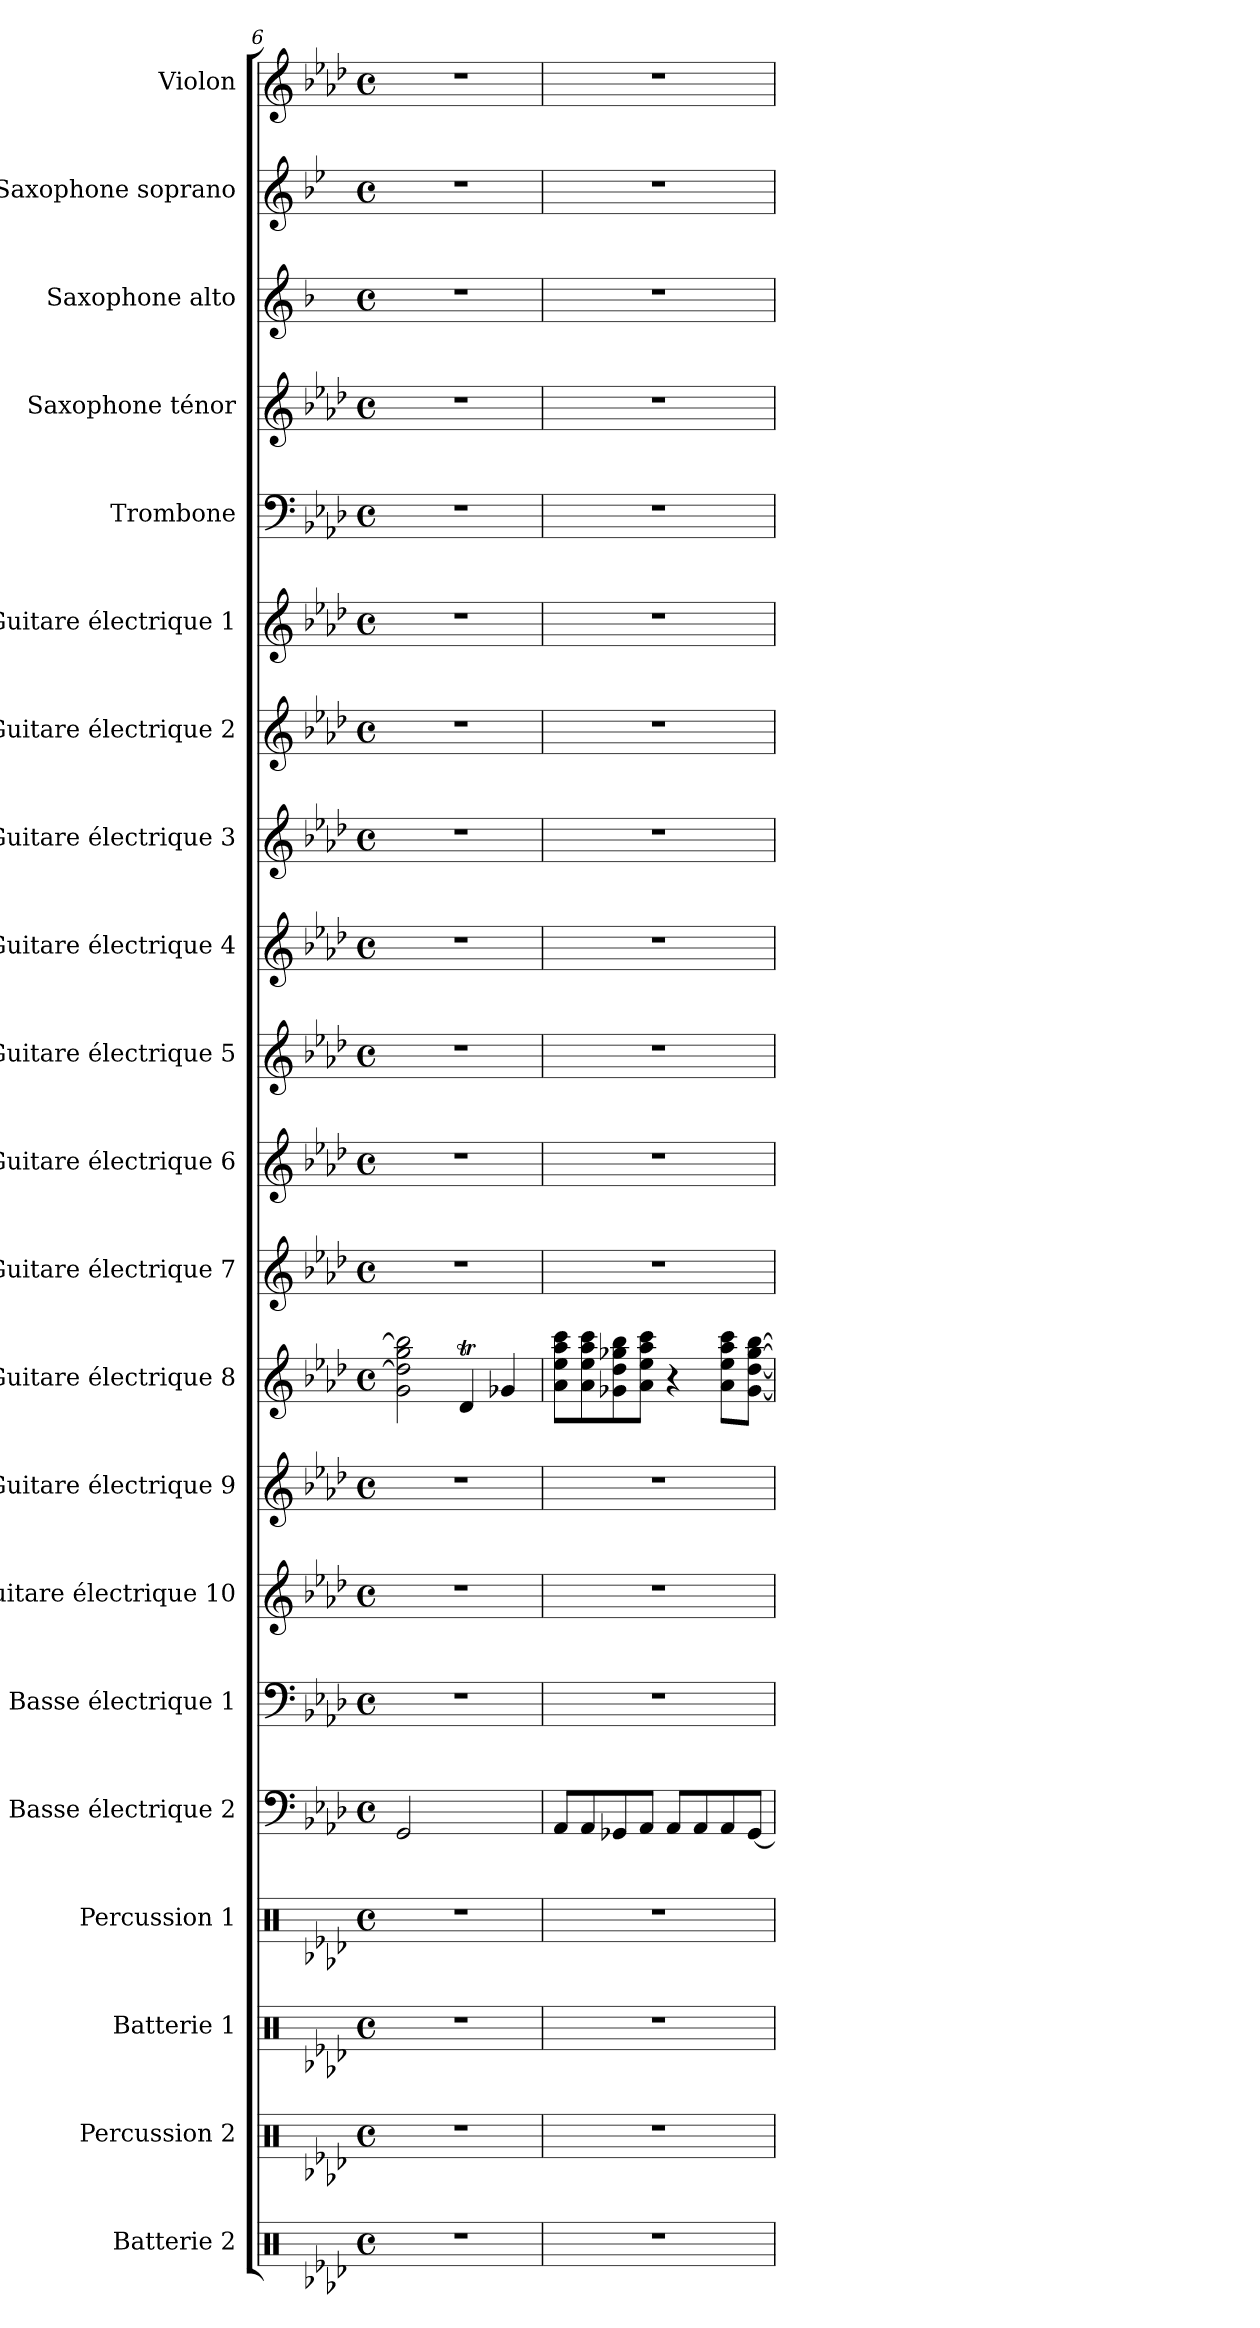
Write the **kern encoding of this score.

**kern	**kern	**kern	**kern	**kern	**kern	**kern	**kern	**kern	**kern	**kern	**kern	**kern	**kern	**kern	**kern	**kern	**kern	**kern	**kern	**kern
*part21	*part20	*part19	*part18	*part17	*part16	*part15	*part14	*part13	*part12	*part11	*part10	*part9	*part8	*part7	*part6	*part5	*part4	*part3	*part2	*part1
*staff21	*staff20	*staff19	*staff18	*staff17	*staff16	*staff15	*staff14	*staff13	*staff12	*staff11	*staff10	*staff9	*staff8	*staff7	*staff6	*staff5	*staff4	*staff3	*staff2	*staff1
*I"Batterie 2	*I"Percussion 2	*I"Batterie 1	*I"Percussion 1	*I"Basse électrique 2	*I"Basse électrique 1	*I"Guitare électrique 10	*I"Guitare électrique 9	*I"Guitare électrique 8	*I"Guitare électrique 7	*I"Guitare électrique 6	*I"Guitare électrique 5	*I"Guitare électrique 4	*I"Guitare électrique 3	*I"Guitare électrique 2	*I"Guitare électrique 1	*I"Trombone	*I"Saxophone ténor	*I"Saxophone alto	*I"Saxophone soprano	*I"Violon
*I'Batt. 2	*I'Perc. 2	*I'Batt. 1	*I'Perc. 1	*I'B.ƒ. 2	*I'B.ƒ. 1	*I'Gtr.ƒ. 10	*I'Gtr.ƒ. 9	*I'Gtr.ƒ. 8	*I'Gtr.ƒ. 7	*I'Gtr.ƒ. 6	*I'Gtr.ƒ. 5	*I'Gtr.ƒ. 4	*I'Gtr.ƒ. 3	*I'Gtr.ƒ. 2	*I'Gtr.ƒ. 1	*I'Tbn.	*I'Sx. T.	*I'Sx. A.	*I'Sx. S.	*I'Vln.
*clefX	*clefX	*clefX	*clefX	*clefF4	*clefF4	*clefG2	*clefG2	*clefG2	*clefG2	*clefG2	*clefG2	*clefG2	*clefG2	*clefG2	*clefG2	*clefF4	*clefG2	*clefG2	*clefG2	*clefG2
*	*	*	*	*ITrd7c12	*ITrd7c12	*ITrd7c12	*ITrd7c12	*ITrd7c12	*ITrd7c12	*ITrd7c12	*ITrd7c12	*ITrd7c12	*ITrd7c12	*ITrd7c12	*ITrd7c12	*	*ITrd8c14	*ITrd5c9	*ITrd1c2	*
*k[b-e-a-d-]	*k[b-e-a-d-]	*k[b-e-a-d-]	*k[b-e-a-d-]	*k[b-e-a-d-]	*k[b-e-a-d-]	*k[b-e-a-d-]	*k[b-e-a-d-]	*k[b-e-a-d-]	*k[b-e-a-d-]	*k[b-e-a-d-]	*k[b-e-a-d-]	*k[b-e-a-d-]	*k[b-e-a-d-]	*k[b-e-a-d-]	*k[b-e-a-d-]	*k[b-e-a-d-]	*k[b-e-a-d-]	*k[b-e-a-d-]	*k[b-e-a-d-]	*k[b-e-a-d-]
*A-:	*A-:	*A-:	*A-:	*A-:	*A-:	*A-:	*A-:	*A-:	*A-:	*A-:	*A-:	*A-:	*A-:	*A-:	*A-:	*A-:	*A-:	*A-:	*A-:	*A-:
*M4/4	*M4/4	*M4/4	*M4/4	*M4/4	*M4/4	*M4/4	*M4/4	*M4/4	*M4/4	*M4/4	*M4/4	*M4/4	*M4/4	*M4/4	*M4/4	*M4/4	*M4/4	*M4/4	*M4/4	*M4/4
*met(c)	*met(c)	*met(c)	*met(c)	*met(c)	*met(c)	*met(c)	*met(c)	*met(c)	*met(c)	*met(c)	*met(c)	*met(c)	*met(c)	*met(c)	*met(c)	*met(c)	*met(c)	*met(c)	*met(c)	*met(c)
=6	=6	=6	=6	=6	=6	=6	=6	=6	=6	=6	=6	=6	=6	=6	=6	=6	=6	=6	=6	=6
1r	1r	1r	1r	2GGG/	1r	1r	1r	2G\ 2d-\] 2g\ 2b-\]	1r	1r	1r	1r	1r	1r	1r	1r	1r	1r	1r	1r
.	.	.	.	2ryy	.	.	.	4D-T/	.	.	.	.	.	.	.	.	.	.	.	.
.	.	.	.	.	.	.	.	4G-X/	.	.	.	.	.	.	.	.	.	.	.	.
=7	=7	=7	=7	=7	=7	=7	=7	=7	=7	=7	=7	=7	=7	=7	=7	=7	=7	=7	=7	=7
1r	1r	1r	1r	8AAA-/L	1r	1r	1r	8A-\ 8e-\ 8a-\ 8cc\L	1r	1r	1r	1r	1r	1r	1r	1r	1r	1r	1r	1r
.	.	.	.	8AAA-/	.	.	.	8A-\ 8e-\ 8a-\ 8cc\	.	.	.	.	.	.	.	.	.	.	.	.
.	.	.	.	8GGG-X/	.	.	.	8G-X\ 8d-\ 8g-X\ 8b-\	.	.	.	.	.	.	.	.	.	.	.	.
.	.	.	.	8AAA-/J	.	.	.	8A-\ 8e-\ 8a-\ 8cc\J	.	.	.	.	.	.	.	.	.	.	.	.
.	.	.	.	8AAA-/L	.	.	.	4r	.	.	.	.	.	.	.	.	.	.	.	.
.	.	.	.	8AAA-/	.	.	.	.	.	.	.	.	.	.	.	.	.	.	.	.
.	.	.	.	8AAA-/	.	.	.	8A-\ 8e-\ 8a-\ 8cc\L	.	.	.	.	.	.	.	.	.	.	.	.
.	.	.	.	[8GGG-/J	.	.	.	[8G-\ [8d-\ [8g-\ [8b-\J	.	.	.	.	.	.	.	.	.	.	.	.
=	=	=	=	=	=	=	=	=	=	=	=	=	=	=	=	=	=	=	=	=
*-	*-	*-	*-	*-	*-	*-	*-	*-	*-	*-	*-	*-	*-	*-	*-	*-	*-	*-	*-	*-
